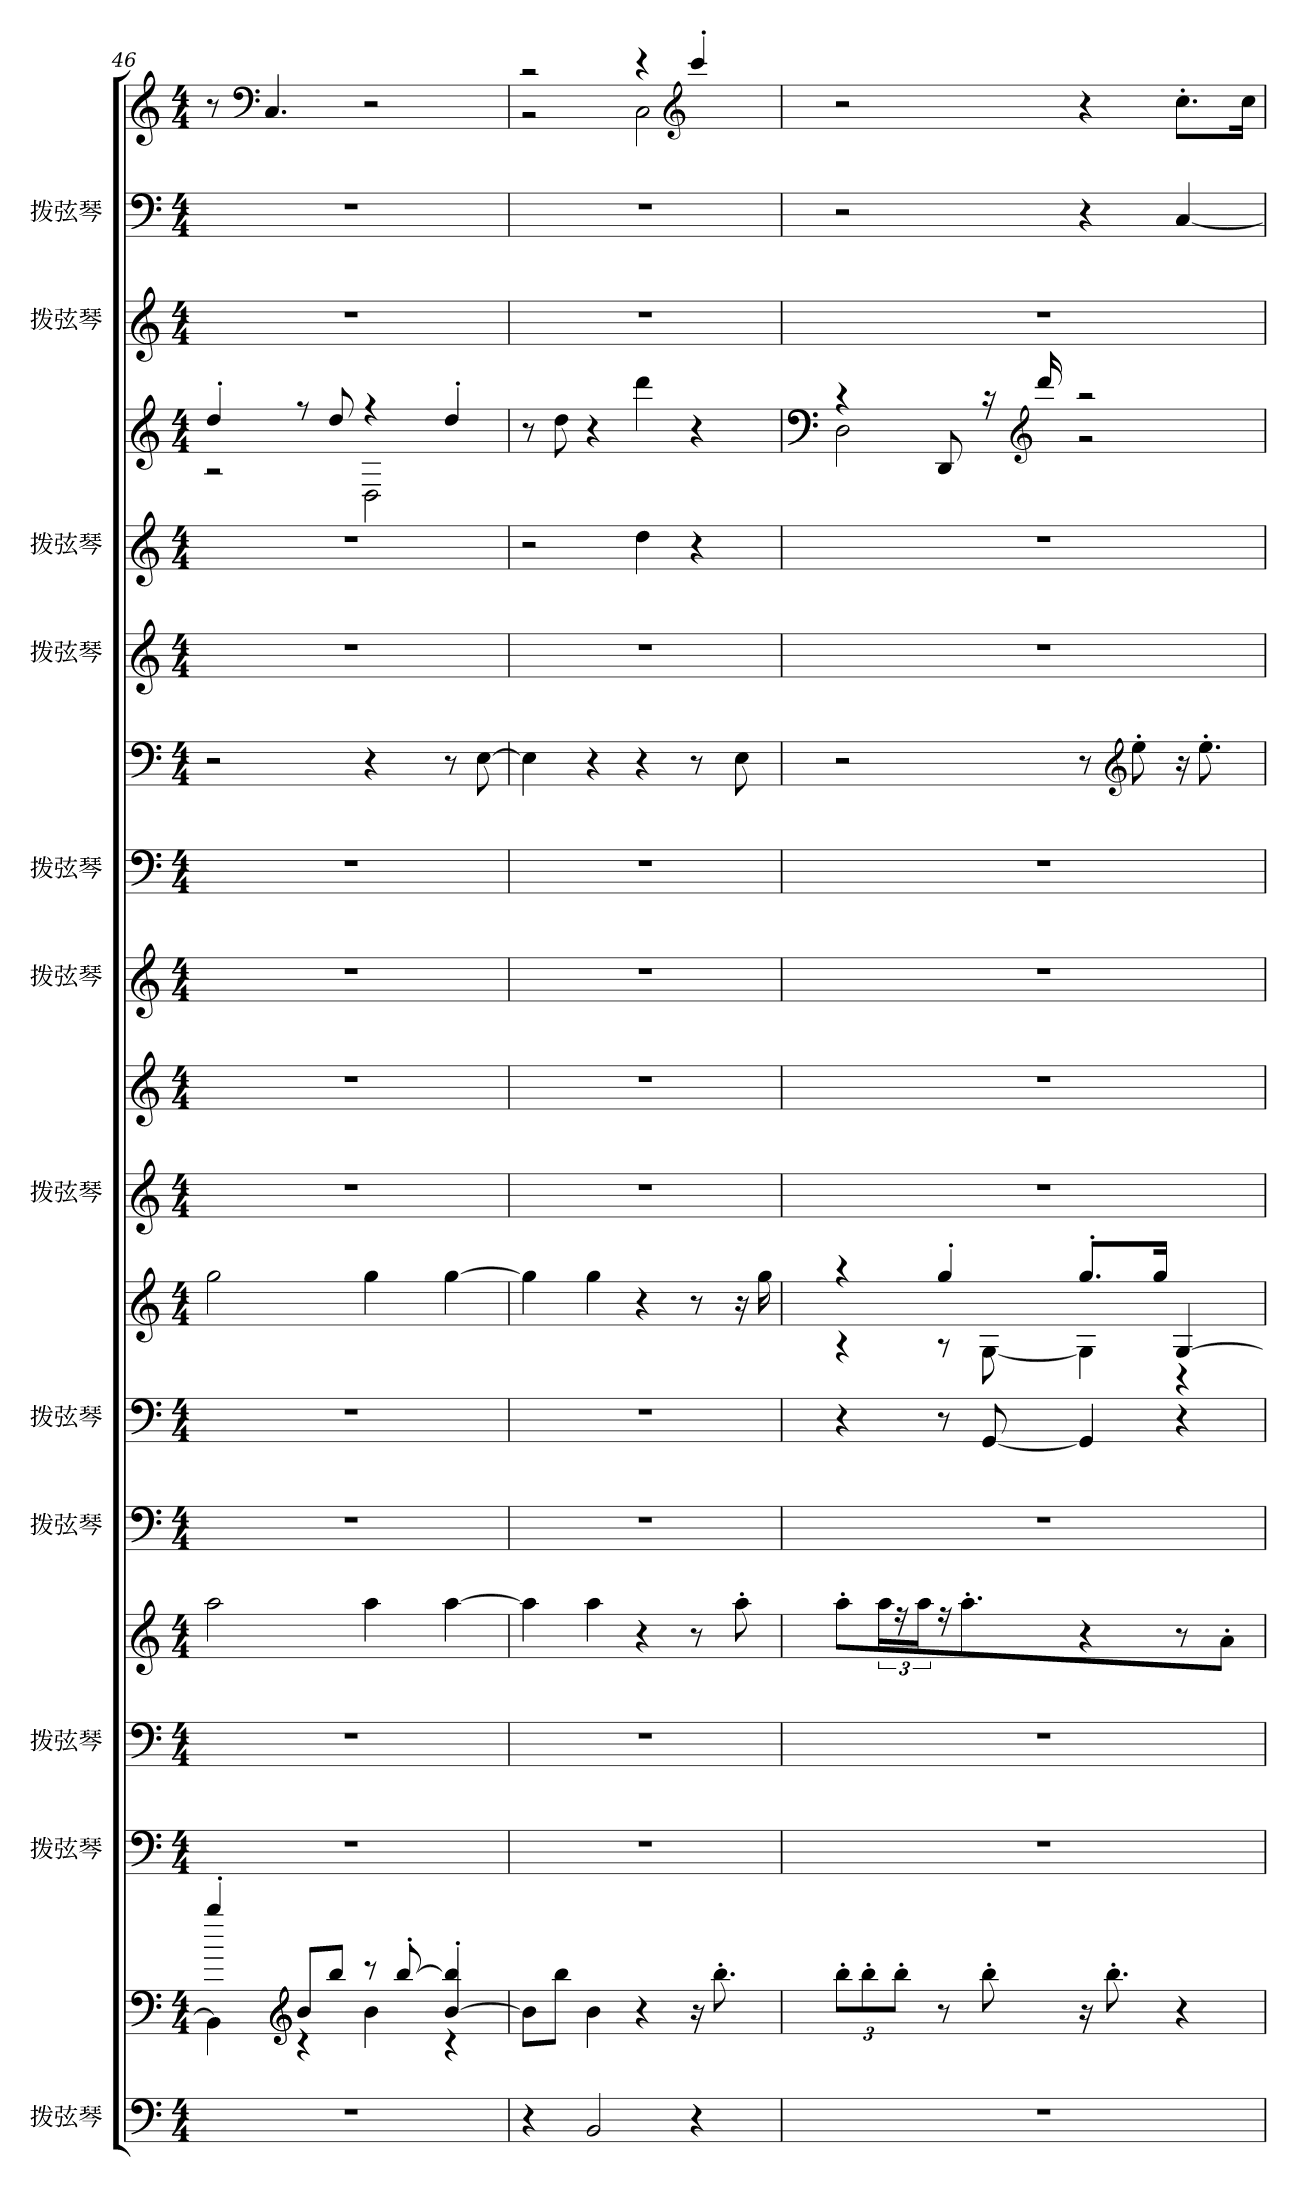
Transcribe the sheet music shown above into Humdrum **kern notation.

**kern	**kern	**kern	**kern	**kern	**kern	**kern	**kern	**kern	**kern	**kern	**kern	**kern	**kern	**kern	**kern	**kern	**kern	**kern
*part12	*part12	*part11	*part10	*part10	*part9	*part8	*part8	*part7	*part7	*part6	*part5	*part5	*part4	*part3	*part3	*part2	*part1	*part1
*staff19	*staff18	*staff17	*staff16	*staff15	*staff14	*staff13	*staff12	*staff11	*staff10	*staff9	*staff8	*staff7	*staff6	*staff5	*staff4	*staff3	*staff2	*staff1
*I"拨弦琴	*	*I"拨弦琴	*I"拨弦琴	*	*I"拨弦琴	*I"拨弦琴	*	*I"拨弦琴	*	*I"拨弦琴	*I"拨弦琴	*	*I"拨弦琴	*I"拨弦琴	*	*I"拨弦琴	*I"拨弦琴	*
*clefF4	*clefF4	*clefF4	*clefF4	*clefG2	*clefF4	*clefF4	*clefG2	*clefG2	*clefG2	*clefG2	*clefF4	*clefF4	*clefG2	*clefG2	*clefG2	*clefG2	*clefF4	*clefG2
*k[]	*k[]	*k[]	*k[]	*k[]	*k[]	*k[]	*k[]	*k[]	*k[]	*k[]	*k[]	*k[]	*k[]	*k[]	*k[]	*k[]	*k[]	*k[]
*M4/4	*M4/4	*M4/4	*M4/4	*M4/4	*M4/4	*M4/4	*M4/4	*M4/4	*M4/4	*M4/4	*M4/4	*M4/4	*M4/4	*M4/4	*M4/4	*M4/4	*M4/4	*M4/4
=46	=46	=46	=46	=46	=46	=46	=46	=46	=46	=46	=46	=46	=46	=46	=46	=46	=46	=46
*	*^	*	*	*	*	*	*	*	*	*	*	*	*	*	*^	*	*	*
1r	4bb'/	4BB\]	1r	1r	2aa\	1r	1r	2gg\	1r	1r	1r	1r	2r	1r	1r	4dd'/	2r	1r	1r	8r
*	*	*	*	*	*	*	*	*	*	*	*	*	*	*	*	*	*	*	*	*clefF4
.	.	.	.	.	.	.	.	.	.	.	.	.	.	.	.	.	.	.	.	4.C/
*	*clefG2	*	*	*	*	*	*	*	*	*	*	*	*	*	*	*	*	*	*	*
.	8b/L	4r	.	.	.	.	.	.	.	.	.	.	.	.	.	8r	.	.	.	.
.	8bb/J	.	.	.	.	.	.	.	.	.	.	.	.	.	.	8dd/	.	.	.	.
.	8r	4b\	.	.	4aa\	.	.	4gg\	.	.	.	.	4r	.	.	4r	2D\	.	.	2r
.	[8bb'/	.	.	.	.	.	.	.	.	.	.	.	.	.	.	.	.	.	.	.
.	[4b/' 4bb/]'	4r	.	.	[4aa\	.	.	[4gg\	.	.	.	.	8r	.	.	4dd'/	.	.	.	.
.	.	.	.	.	.	.	.	.	.	.	.	.	[8E\	.	.	.	.	.	.	.
*	*v	*v	*	*	*	*	*	*	*	*	*	*	*	*	*	*v	*v	*	*	*
!!LO:PB:g=z
=47	=47	=47	=47	=47	=47	=47	=47	=47	=47	=47	=47	=47	=47	=47	=47	=47	=47	=47
*	*	*	*	*	*	*	*	*	*	*	*	*	*	*	*	*	*	*^
4r	8b\L]	1r	1r	4aa\]	1r	1r	4gg\]	1r	1r	1r	1r	4E\]	1r	2r	8r	1r	1r	2r	2r
.	8bb\J	.	.	.	.	.	.	.	.	.	.	.	.	.	8dd\	.	.	.	.
2BB/	4b\	.	.	4aa\	.	.	4gg\	.	.	.	.	4r	.	.	4r	.	.	.	.
.	4r	.	.	4r	.	.	4r	.	.	.	.	4r	.	4dd\	4ddd\	.	.	4r	2C\
*	*	*	*	*	*	*	*	*	*	*	*	*	*	*	*	*	*	*clefG2	*
4r	16r	.	.	8r	.	.	8r	.	.	.	.	8r	.	4r	4r	.	.	4ccc'/	.
.	8.bb'\	.	.	.	.	.	.	.	.	.	.	.	.	.	.	.	.	.	.
.	.	.	.	8aa'\	.	.	16r	.	.	.	.	8E\	.	.	.	.	.	.	.
.	.	.	.	.	.	.	16gg\	.	.	.	.	.	.	.	.	.	.	.	.
*	*	*	*	*	*	*	*	*	*	*	*	*	*	*	*	*	*	*v	*v
=48	=48	=48	=48	=48	=48	=48	=48	=48	=48	=48	=48	=48	=48	=48	=48	=48	=48	=48
*	*	*	*	*	*	*	*	*	*	*	*	*	*	*	*clefF4	*	*	*
*	*Xbrackettup	*	*	*	*	*	*	*	*	*	*	*	*	*	*	*	*	*
*	*	*	*	*	*	*	*^	*	*	*	*	*	*	*	*^	*	*	*
1r	12bb'\L	1r	1r	8aa'\L	1r	4r	4r	4r	1r	1r	1r	1r	2r	1r	1r	4r	2D\	1r	2r	2r
.	12bb'\	.	.	.	.	.	.	.	.	.	.	.	.	.	.	.	.	.	.	.
.	.	.	.	24aa\Jk	.	.	.	.	.	.	.	.	.	.	.	.	.	.	.	.
.	12bb'\J	.	.	24r	.	.	.	.	.	.	.	.	.	.	.	.	.	.	.	.
.	.	.	.	24aa\	.	.	.	.	.	.	.	.	.	.	.	.	.	.	.	.
.	8r	.	.	16r	.	8r	4gg'/	8r	.	.	.	.	.	.	.	8DD/	.	.	.	.
.	.	.	.	8.aa'\	.	.	.	.	.	.	.	.	.	.	.	.	.	.	.	.
.	8bb'\	.	.	.	.	[8GG/	.	[8G\	.	.	.	.	.	.	.	16r	.	.	.	.
*	*	*	*	*	*	*	*	*	*	*	*	*	*	*	*	*clefG2	*	*	*	*
.	.	.	.	.	.	.	.	.	.	.	.	.	.	.	.	16ddd/	.	.	.	.
.	16r	.	.	4r	.	4GG/]	8.gg'/L	4G\]	.	.	.	.	8r	.	.	2r	2r	.	4r	4r
.	8.bb'\	.	.	.	.	.	.	.	.	.	.	.	.	.	.	.	.	.	.	.
*	*	*	*	*	*	*	*	*	*	*	*	*	*clefG2	*	*	*	*	*	*	*
.	.	.	.	.	.	.	.	.	.	.	.	.	8ee'\	.	.	.	.	.	.	.
.	.	.	.	.	.	.	16gg/Jk	.	.	.	.	.	.	.	.	.	.	.	.	.
.	4r	.	.	8r	.	4r	[4G/	4r	.	.	.	.	16r	.	.	.	.	.	[4C/	8.cc'\L
.	.	.	.	.	.	.	.	.	.	.	.	.	8.ee'\	.	.	.	.	.	.	.
.	.	.	.	8a'/	.	.	.	.	.	.	.	.	.	.	.	.	.	.	.	.
.	.	.	.	.	.	.	.	.	.	.	.	.	.	.	.	.	.	.	.	16cc\Jk
*	*	*	*	*	*	*	*v	*v	*	*	*	*	*	*	*	*v	*v	*	*	*
=	=	=	=	=	=	=	=	=	=	=	=	=	=	=	=	=	=	=
*-	*-	*-	*-	*-	*-	*-	*-	*-	*-	*-	*-	*-	*-	*-	*-	*-	*-	*-
